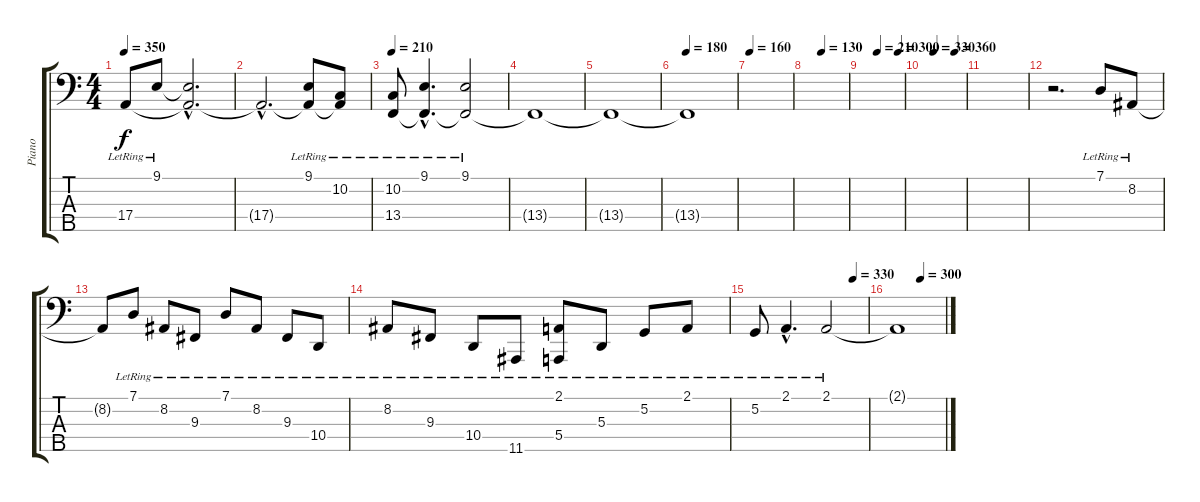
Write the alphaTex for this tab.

\track ("Piano" "Piano") {instrument acousticgrandpiano}
\staff {score tabs}
\tuning (G2 D2 A1 E1 B0) {hide}
\ts (4 4)
\tempo 350
\clef f4
\ks c
17.4{lr}.8{dy f} 9.1{lr}.8 (9.1{hac t} 17.4{hac t}).2{d} |
17.4{hac t}.2{d} (9.1{lr} 17.4{t}).8 (10.2{lr} 17.4{t}).8 |
\tempo 210
(10.2{lr} 13.4).8 (9.1{hac lr} 13.4{hac t}).4{d} (9.1{lr} 13.4{t}).2 |
13.4{t}.1 |
13.4{t}.1 |
\tempo 180
13.4{t}.1 |
\tempo 160
|
\tempo (130 0.375)
|
\tempo (210 0.375)
\tempo (300 0.875)
|
\tempo (330 0.25)
\tempo (360 0.75)
|
|
r.2{d} 7.1{lr}.8 8.2{lr}.8 |
8.2{t}.8 7.1{lr}.8 8.2{lr}.8 9.3{lr}.8 7.1{lr}.8 8.2{lr}.8 9.3{lr}.8 10.4{lr}.8 |
8.2{lr}.8 9.3{lr}.8 10.4{lr}.8 11.5{lr}.8 (2.1{lr} 5.4{lr}).8 5.3{lr}.8 5.2{lr}.8 2.1{lr}.8 |
\tempo (330 0.875)
5.2{lr}.8 2.1{hac lr}.4{d} 2.1{lr}.2 |
\tempo (300 0.5)
2.1{t}.1
